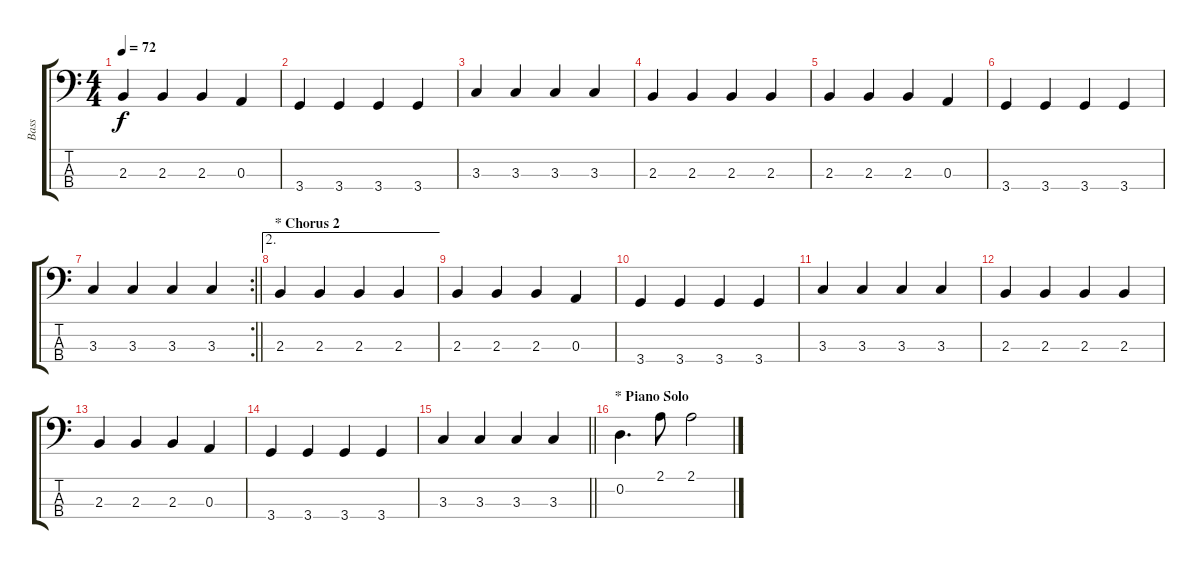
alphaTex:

\track ("Bass" "Bass") {instrument electricbassfinger}
\staff {score tabs}
\tuning (G2 D2 A1 E1) {hide}
\ts (4 4)
\tempo 72
\clef f4
\ks c
2.3.4{dy f} 2.3.4 2.3.4 0.3.4 |
3.4.4 3.4.4 3.4.4 3.4.4 |
3.3.4 3.3.4 3.3.4 3.3.4 |
2.3.4 2.3.4 2.3.4 2.3.4 |
2.3.4 2.3.4 2.3.4 0.3.4 |
3.4.4 3.4.4 3.4.4 3.4.4 |
\rc 2
\barLineRight lightlight
3.3.4 3.3.4 3.3.4 3.3.4 |
\ae 2
\section ("" "* Chorus 2")
2.3.4 2.3.4 2.3.4 2.3.4 |
2.3.4 2.3.4 2.3.4 0.3.4 |
3.4.4 3.4.4 3.4.4 3.4.4 |
3.3.4 3.3.4 3.3.4 3.3.4 |
2.3.4 2.3.4 2.3.4 2.3.4 |
2.3.4 2.3.4 2.3.4 0.3.4 |
3.4.4 3.4.4 3.4.4 3.4.4 |
\barLineRight lightlight
3.3.4 3.3.4 3.3.4 3.3.4 |
\section ("" "* Piano Solo")
0.2.4{d} 2.1.8 2.1.2
